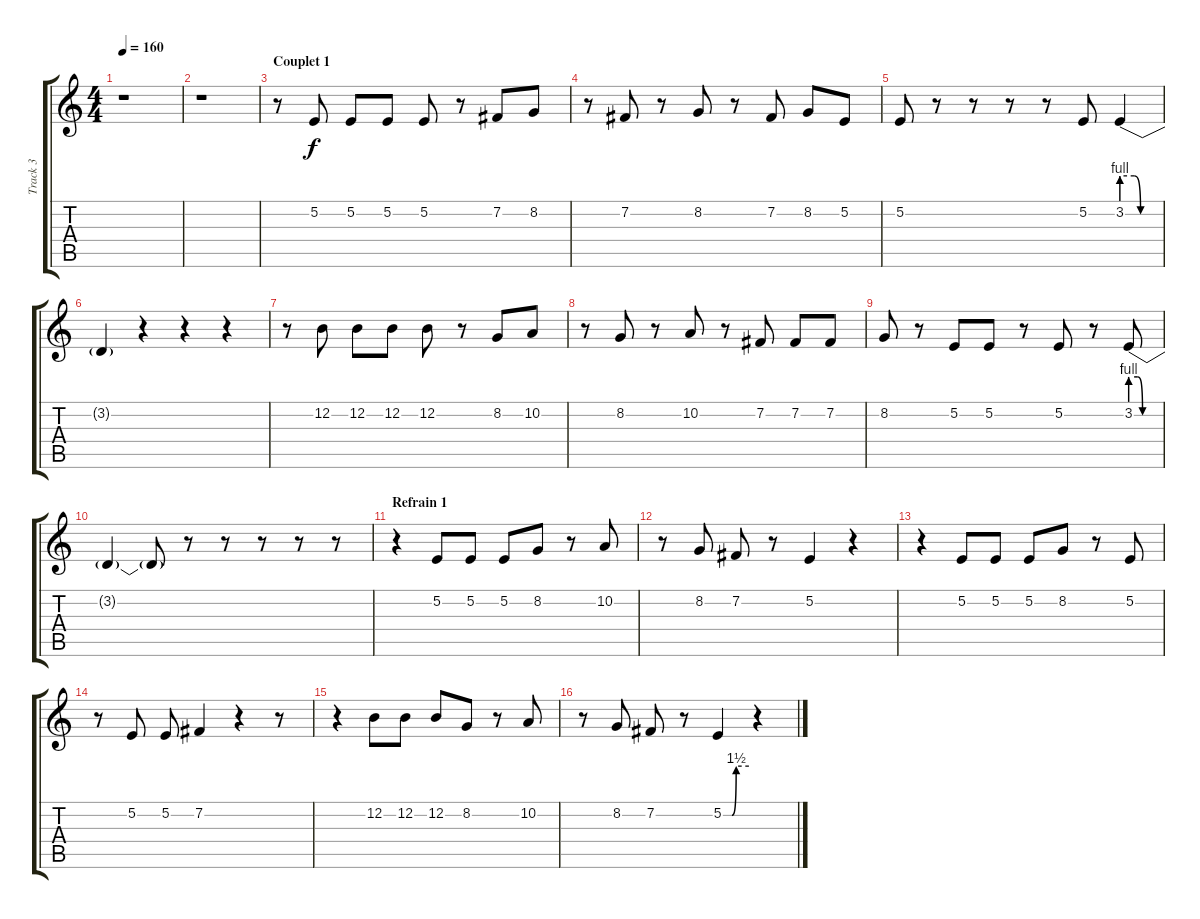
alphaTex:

\track ("Track 3" "Track 3") {instrument trumpet}
\staff {score tabs}
\tuning (E4 B3 G3 D3 A2 E2) {hide}
\ts (4 4)
\tempo 160
\clef g2
\ks c
r.1{dy f} |
r.1 |
\section ("" "Couplet 1")
r.8 5.2.8 5.2.8 5.2.8 5.2.8 r.8 7.2.8 8.2.8 |
r.8 7.2.8 r.8 8.2.8 r.8 7.2.8 8.2.8 5.2.8 |
5.2.8 r.8 r.8 r.8 r.8 5.2.8 3.2{be (custom 0 4 20 4 30 0 60 0)}.4 |
3.2{t}.4 r.4 r.4 r.4 |
r.8 12.2.8 12.2.8 12.2.8 12.2.8 r.8 8.2.8 10.2.8 |
r.8 8.2.8 r.8 10.2.8 r.8 7.2.8 7.2.8 7.2.8 |
8.2.8 r.8 5.2.8 5.2.8 r.8 5.2.8 r.8 3.2{be (custom 0 4 15 4 25 0 60 0)}.8 |
3.2{t}.4 3.2{t}.8 r.8 r.8 r.8 r.8 r.8 |
\section ("" "Refrain 1")
r.4 5.2.8 5.2.8 5.2.8 8.2.8 r.8 10.2.8 |
r.8 8.2.8 7.2.8 r.8 5.2.4 r.4 |
r.4 5.2.8 5.2.8 5.2.8 8.2.8 r.8 5.2.8 |
r.8 5.2.8 5.2.8 7.2.4 r.4 r.8 |
r.4 12.2.8 12.2.8 12.2.8 8.2.8 r.8 10.2.8 |
r.8 8.2.8 7.2.8 r.8 5.2{be (custom 0 0 20 0 30 6 60 6)}.4 r.4
